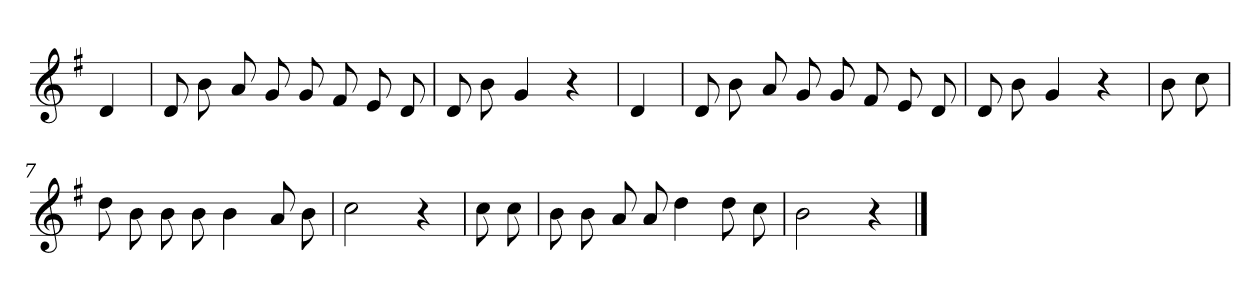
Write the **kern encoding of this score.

**kern
*part1
*staff1
*clefG2
*k[f#]
*G:
=
4d
=1
8d
8b
8a
8g
8g
8f#
8e
8d
=2
8d
8b
4g
4r
=3
4d
=4
8d
8b
8a
8g
8g
8f#
8e
8d
=5
8d
8b
4g
4r
=6
8b
8cc
=7
8dd
8b
8b
8b
4b
8a
8b
=8
2cc
4r
=9
8cc
8cc
=10
8b
8b
8a
8a
4dd
8dd
8cc
=11
2b
4r
==
*-
